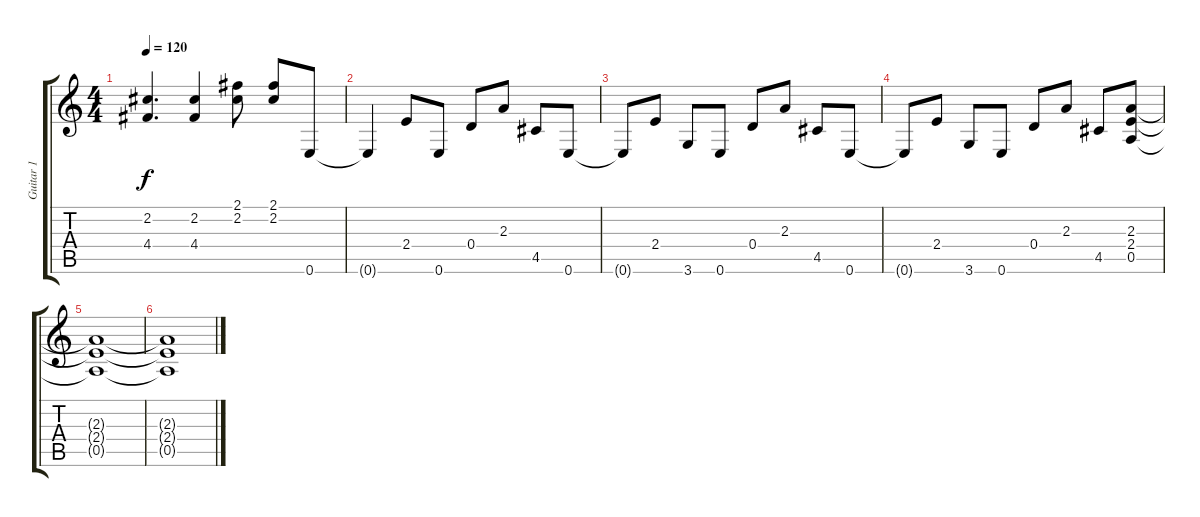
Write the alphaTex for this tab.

\track ("Guitar 1" "Guitar 1") {instrument distortionguitar}
\staff {score tabs}
\tuning (E4 B3 G3 D3 A2 E2) {hide}
\ts (4 4)
\tempo 120
\clef g2
\ks c
(2.2{t} 4.4{t}).4{d dy f} (2.2 4.4).4 (2.1 2.2).8 (2.1 2.2).8 0.6.8 |
0.6{t}.4 2.4.8 0.6.8 0.4.8 2.3.8 4.5.8 0.6.8 |
0.6{t}.8 2.4.8 3.6.8 0.6.8 0.4.8 2.3.8 4.5.8 0.6.8 |
0.6{t}.8 2.4.8 3.6.8 0.6.8 0.4.8 2.3.8 4.5.8 (2.3 2.4 0.5).8 |
(2.3{t} 2.4{t} 0.5{t}).1 |
(2.3{t} 2.4{t} 0.5{t}).1
